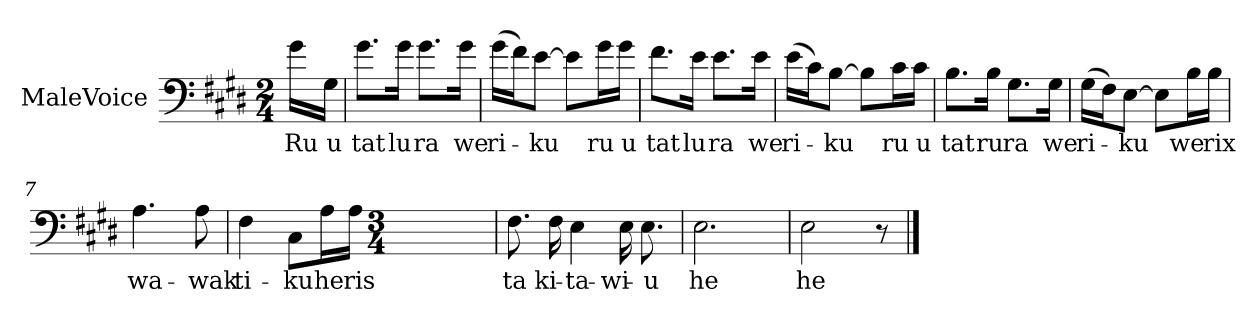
**kern	**text
*part1	*part1
*staff1	*staff1
*I"MaleVoice	*
*clefF4	*
*k[f#c#g#d#]	*
*M2/4	*
*MM60	*
=	=
16g#\LL	Ru
16G#\JJ	u
=1	=1
8.g#\L	tat
16g#\Jk	lu
8.g#\L	ra
16g#\Jk	we
=2	=2
(16g#\LL	ri-
16f#\J)	.
[8e\J	-ku
8e\L]	.
16g#\L	ru
16g#\JJ	u
=3	=3
8.f#\L	tat
16e\Jk	lu
8.e\L	ra
16e\Jk	we
=4	=4
(16e\LL	ri-
16c#\J)	.
[8B\J	-ku
8B\L]	.
16c#\L	ru
16c#\JJ	u
=5	=5
8.B\L	tat
16B\Jk	ru
8.G#\L	ra
16G#\Jk	we
=6	=6
(16G#\LL	ri-
16F#\J)	.
[8E\J	-ku
8E\L]	.
16B\L	we
16B\JJ	rix
=7	=7
4.A	wa-
8A	-wak
=8	=8
4F#	ti-
8C#\L	-ku
16A\L	he
16A\JJ	ris
*M3/4	*
=9	=9
8.F#	ta
16F#	ki-
4E	-ta-
16E	-wi-
8.E	-u
=10	=10
2.E	he
=11	=11
2E	he
8r	.
==	==
*-	*-
